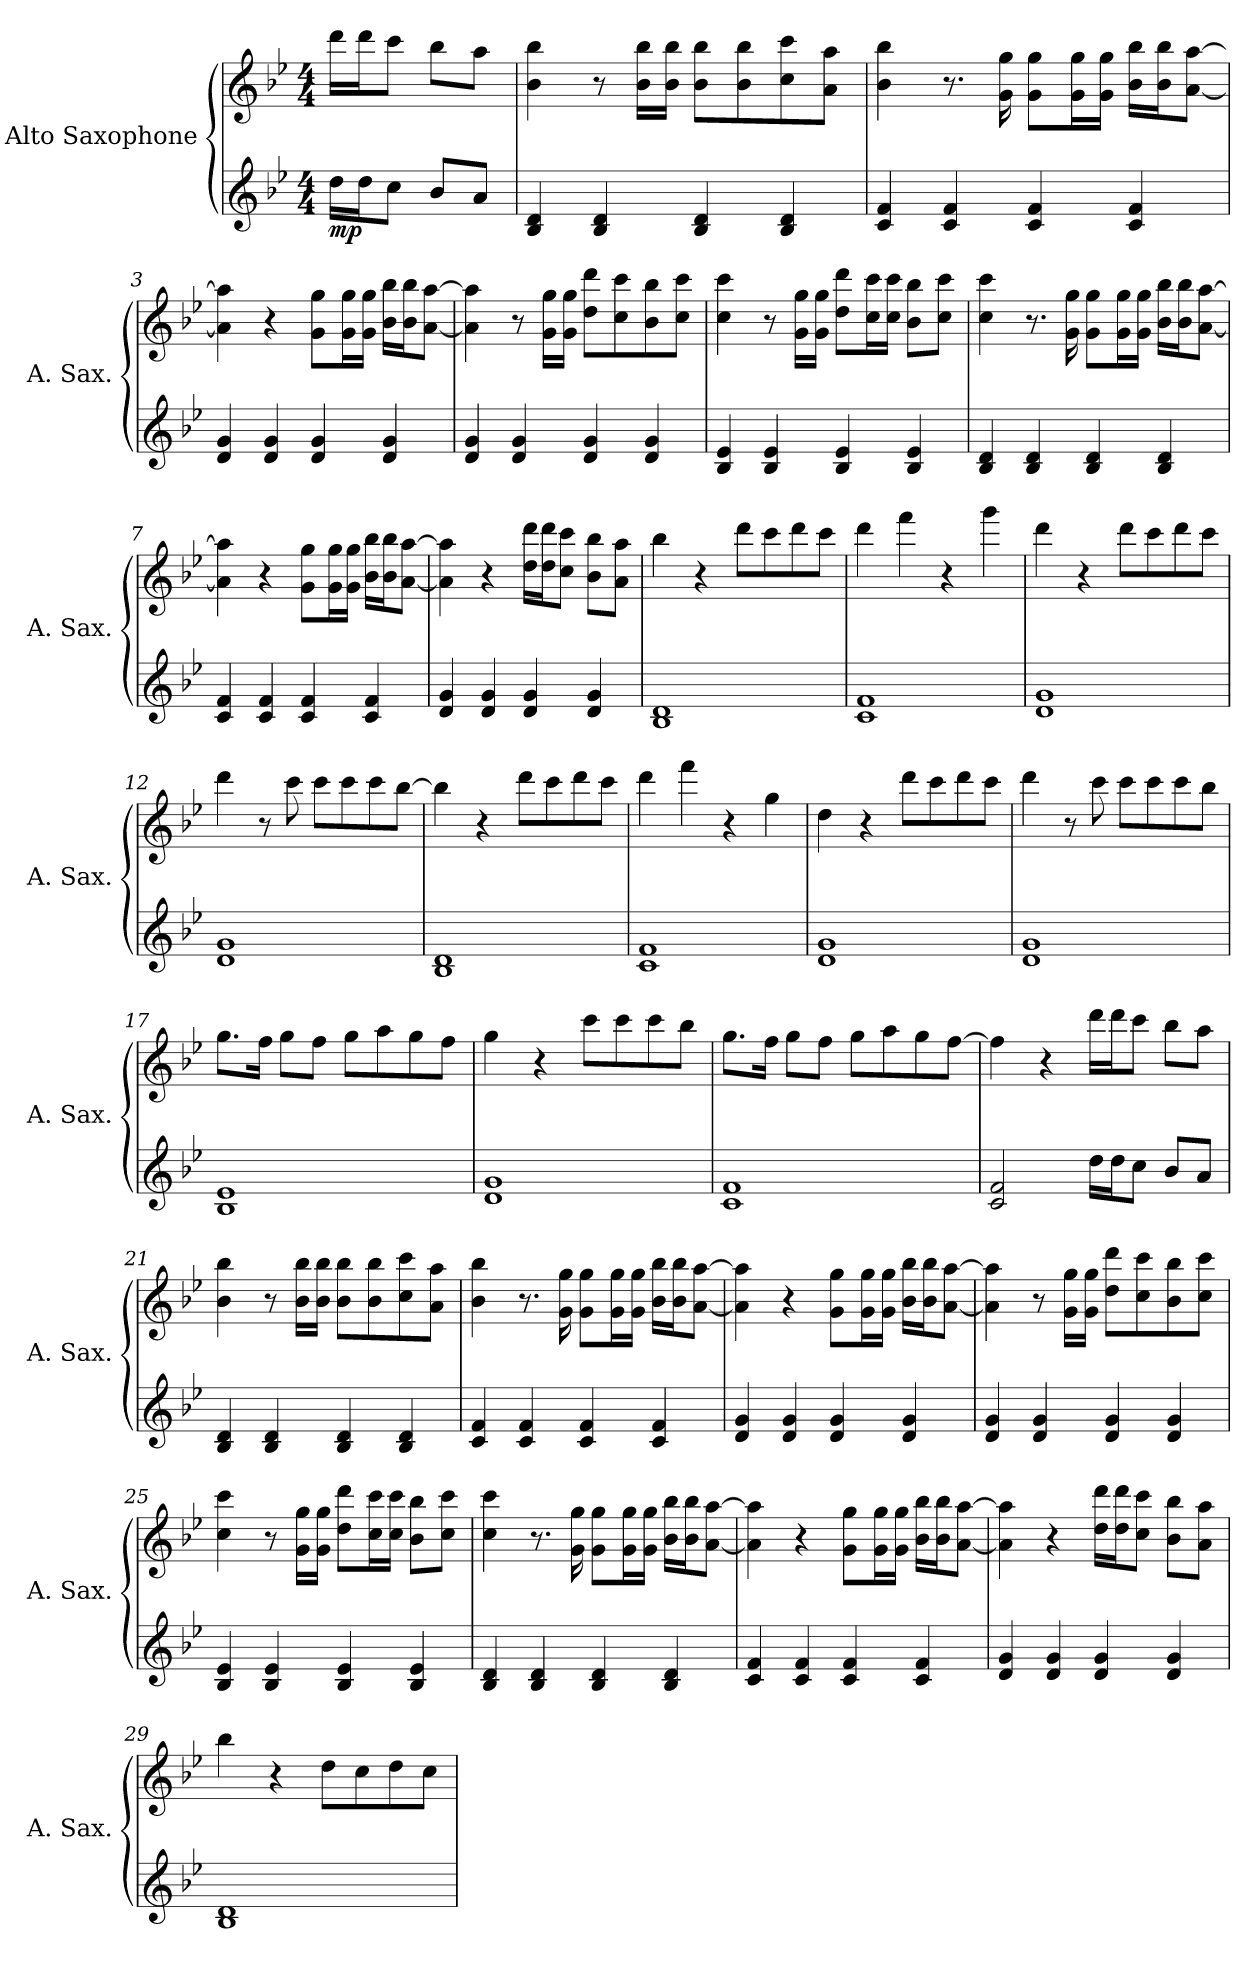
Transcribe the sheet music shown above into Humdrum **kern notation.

**kern	**dynam	**kern	**dynam
*part2	*part2	*part1	*part1
*staff2	*staff2	*staff1	*staff1
*I"Alto Saxophone	*	*I"Alto Saxophone	*
*I'A. Sax.	*	*I'A. Sax.	*
*clefG2	*	*clefG2	*
*ITrd5c9	*	*ITrd5c9	*
*k[b-e-a-d-g-]	*	*k[b-e-a-d-g-]	*
*M4/4	*	*M4/4	*
*MM90	*	*MM90	*
=	=	=	=
!	!LO:DY:b	!	!LO:DY:b
!	!	!	!LO:DY:n=1:b
16f\LL	mp	16ff\LL	mp mp
16f\J	.	16ff\J	.
8e-\J	.	8ee-\J	.
8d-/L	.	8dd-\L	.
8c/J	.	8cc\J	.
=1	=1	=1	=1
4D-/ 4F/	.	4d-\ 4dd-\	.
4D-/ 4F/	.	8r	.
.	.	16d-\ 16dd-\LL	.
.	.	16d-\ 16dd-\JJ	.
4D-/ 4F/	.	8d-\ 8dd-\L	.
.	.	8d-\ 8dd-\	.
4D-/ 4F/	.	8e-\ 8ee-\	.
.	.	8c\ 8cc\J	.
=2	=2	=2	=2
4E-/ 4A-/	.	4d-\ 4dd-\	.
4E-/ 4A-/	.	8.r	.
.	.	16B-\ 16b-\	.
4E-/ 4A-/	.	8B-\ 8b-\L	.
.	.	16B-\ 16b-\L	.
.	.	16B-\ 16b-\JJ	.
4E-/ 4A-/	.	16d-\ 16dd-\LL	.
.	.	16d-\ 16dd-\J	.
.	.	[8c\ [8cc\J	.
!!LO:LB:g=z
=3	=3	=3	=3
4F/ 4B-/	.	4c\] 4cc\]	.
4F/ 4B-/	.	4r	.
4F/ 4B-/	.	8B-\ 8b-\L	.
.	.	16B-\ 16b-\L	.
.	.	16B-\ 16b-\JJ	.
4F/ 4B-/	.	16d-\ 16dd-\LL	.
.	.	16d-\ 16dd-\J	.
.	.	[8c\ [8cc\J	.
=4	=4	=4	=4
4F/ 4B-/	.	4c\] 4cc\]	.
4F/ 4B-/	.	8r	.
.	.	16B-\ 16b-\LL	.
.	.	16B-\ 16b-\JJ	.
4F/ 4B-/	.	8f\ 8ff\L	.
.	.	8e-\ 8ee-\	.
4F/ 4B-/	.	8d-\ 8dd-\	.
.	.	8e-\ 8ee-\J	.
=5	=5	=5	=5
4D-/ 4G-/	.	4e-\ 4ee-\	.
4D-/ 4G-/	.	8r	.
.	.	16B-\ 16b-\LL	.
.	.	16B-\ 16b-\JJ	.
4D-/ 4G-/	.	8f\ 8ff\L	.
.	.	16e-\ 16ee-\L	.
.	.	16e-\ 16ee-\JJ	.
4D-/ 4G-/	.	8d-\ 8dd-\L	.
.	.	8e-\ 8ee-\J	.
=6	=6	=6	=6
4D-/ 4F/	.	4e-\ 4ee-\	.
4D-/ 4F/	.	8.r	.
.	.	16B-\ 16b-\	.
4D-/ 4F/	.	8B-\ 8b-\L	.
.	.	16B-\ 16b-\L	.
.	.	16B-\ 16b-\JJ	.
4D-/ 4F/	.	16d-\ 16dd-\LL	.
.	.	16d-\ 16dd-\J	.
.	.	[8c\ [8cc\J	.
!!LO:LB:g=z
=7	=7	=7	=7
4E-/ 4A-/	.	4c\] 4cc\]	.
4E-/ 4A-/	.	4r	.
4E-/ 4A-/	.	8B-\ 8b-\L	.
.	.	16B-\ 16b-\L	.
.	.	16B-\ 16b-\JJ	.
4E-/ 4A-/	.	16d-\ 16dd-\LL	.
.	.	16d-\ 16dd-\J	.
.	.	[8c\ [8cc\J	.
=8	=8	=8	=8
4F/ 4B-/	.	4c\] 4cc\]	.
4F/ 4B-/	.	4r	.
4F/ 4B-/	.	16f\ 16ff\LL	.
.	.	16f\ 16ff\J	.
.	.	8e-\ 8ee-\J	.
4F/ 4B-/	.	8d-\ 8dd-\L	.
.	.	8c\ 8cc\J	.
=9	=9	=9	=9
1D- 1F	.	4dd-\	.
.	.	4r	.
.	.	8ff\L	.
.	.	8ee-\	.
.	.	8ff\	.
.	.	8ee-\J	.
=10	=10	=10	=10
1E- 1A-	.	4ff\	.
.	.	4aa-\	.
.	.	4r	.
.	.	4bb-\	.
=11	=11	=11	=11
1F 1B-	.	4ff\	.
.	.	4r	.
.	.	8ff\L	.
.	.	8ee-\	.
.	.	8ff\	.
.	.	8ee-\J	.
!!LO:LB:g=z
=12	=12	=12	=12
1F 1B-	.	4ff\	.
.	.	8r	.
.	.	8ee-\	.
.	.	8ee-\L	.
.	.	8ee-\	.
.	.	8ee-\	.
.	.	[8dd-\J	.
=13	=13	=13	=13
1D- 1F	.	4dd-\]	.
.	.	4r	.
.	.	8ff\L	.
.	.	8ee-\	.
.	.	8ff\	.
.	.	8ee-\J	.
=14	=14	=14	=14
1E- 1A-	.	4ff\	.
.	.	4aa-\	.
.	.	4r	.
.	.	4b-\	.
=15	=15	=15	=15
1F 1B-	.	4f\	.
.	.	4r	.
.	.	8ff\L	.
.	.	8ee-\	.
.	.	8ff\	.
.	.	8ee-\J	.
=16	=16	=16	=16
1F 1B-	.	4ff\	.
.	.	8r	.
.	.	8ee-\	.
.	.	8ee-\L	.
.	.	8ee-\	.
.	.	8ee-\	.
.	.	8dd-\J	.
!!LO:LB:g=z
=17	=17	=17	=17
1D- 1G-	.	8.b-\L	.
.	.	16a-\Jk	.
.	.	8b-\L	.
.	.	8a-\J	.
.	.	8b-\L	.
.	.	8cc\	.
.	.	8b-\	.
.	.	8a-\J	.
=18	=18	=18	=18
1F 1B-	.	4b-\	.
.	.	4r	.
.	.	8ee-\L	.
.	.	8ee-\	.
.	.	8ee-\	.
.	.	8dd-\J	.
=19	=19	=19	=19
1E- 1A-	.	8.b-\L	.
.	.	16a-\Jk	.
.	.	8b-\L	.
.	.	8a-\J	.
.	.	8b-\L	.
.	.	8cc\	.
.	.	8b-\	.
.	.	[8a-\J	.
=20	=20	=20	=20
2E-/ 2A-/	.	4a-\]	.
.	.	4r	.
16f\LL	.	16ff\LL	.
16f\J	.	16ff\J	.
8e-\J	.	8ee-\J	.
8d-/L	.	8dd-\L	.
8c/J	.	8cc\J	.
!!LO:PB:g=z
=21	=21	=21	=21
4D-/ 4F/	.	4d-\ 4dd-\	.
4D-/ 4F/	.	8r	.
.	.	16d-\ 16dd-\LL	.
.	.	16d-\ 16dd-\JJ	.
4D-/ 4F/	.	8d-\ 8dd-\L	.
.	.	8d-\ 8dd-\	.
4D-/ 4F/	.	8e-\ 8ee-\	.
.	.	8c\ 8cc\J	.
=22	=22	=22	=22
4E-/ 4A-/	.	4d-\ 4dd-\	.
4E-/ 4A-/	.	8.r	.
.	.	16B-\ 16b-\	.
4E-/ 4A-/	.	8B-\ 8b-\L	.
.	.	16B-\ 16b-\L	.
.	.	16B-\ 16b-\JJ	.
4E-/ 4A-/	.	16d-\ 16dd-\LL	.
.	.	16d-\ 16dd-\J	.
.	.	[8c\ [8cc\J	.
=23	=23	=23	=23
4F/ 4B-/	.	4c\] 4cc\]	.
4F/ 4B-/	.	4r	.
4F/ 4B-/	.	8B-\ 8b-\L	.
.	.	16B-\ 16b-\L	.
.	.	16B-\ 16b-\JJ	.
4F/ 4B-/	.	16d-\ 16dd-\LL	.
.	.	16d-\ 16dd-\J	.
.	.	[8c\ [8cc\J	.
=24	=24	=24	=24
4F/ 4B-/	.	4c\] 4cc\]	.
4F/ 4B-/	.	8r	.
.	.	16B-\ 16b-\LL	.
.	.	16B-\ 16b-\JJ	.
4F/ 4B-/	.	8f\ 8ff\L	.
.	.	8e-\ 8ee-\	.
4F/ 4B-/	.	8d-\ 8dd-\	.
.	.	8e-\ 8ee-\J	.
!!LO:LB:g=z
=25	=25	=25	=25
4D-/ 4G-/	.	4e-\ 4ee-\	.
4D-/ 4G-/	.	8r	.
.	.	16B-\ 16b-\LL	.
.	.	16B-\ 16b-\JJ	.
4D-/ 4G-/	.	8f\ 8ff\L	.
.	.	16e-\ 16ee-\L	.
.	.	16e-\ 16ee-\JJ	.
4D-/ 4G-/	.	8d-\ 8dd-\L	.
.	.	8e-\ 8ee-\J	.
=26	=26	=26	=26
4D-/ 4F/	.	4e-\ 4ee-\	.
4D-/ 4F/	.	8.r	.
.	.	16B-\ 16b-\	.
4D-/ 4F/	.	8B-\ 8b-\L	.
.	.	16B-\ 16b-\L	.
.	.	16B-\ 16b-\JJ	.
4D-/ 4F/	.	16d-\ 16dd-\LL	.
.	.	16d-\ 16dd-\J	.
.	.	[8c\ [8cc\J	.
=27	=27	=27	=27
4E-/ 4A-/	.	4c\] 4cc\]	.
4E-/ 4A-/	.	4r	.
4E-/ 4A-/	.	8B-\ 8b-\L	.
.	.	16B-\ 16b-\L	.
.	.	16B-\ 16b-\JJ	.
4E-/ 4A-/	.	16d-\ 16dd-\LL	.
.	.	16d-\ 16dd-\J	.
.	.	[8c\ [8cc\J	.
=28	=28	=28	=28
4F/ 4B-/	.	4c\] 4cc\]	.
4F/ 4B-/	.	4r	.
4F/ 4B-/	.	16f\ 16ff\LL	.
.	.	16f\ 16ff\J	.
.	.	8e-\ 8ee-\J	.
4F/ 4B-/	.	8d-\ 8dd-\L	.
.	.	8c\ 8cc\J	.
!!LO:LB:g=z
=29	=29	=29	=29
1D- 1F	.	4dd-\	.
.	.	4r	.
.	.	8f\L	.
.	.	8e-\	.
.	.	8f\	.
.	.	8e-\J	.
=	=	=	=
*-	*-	*-	*-
